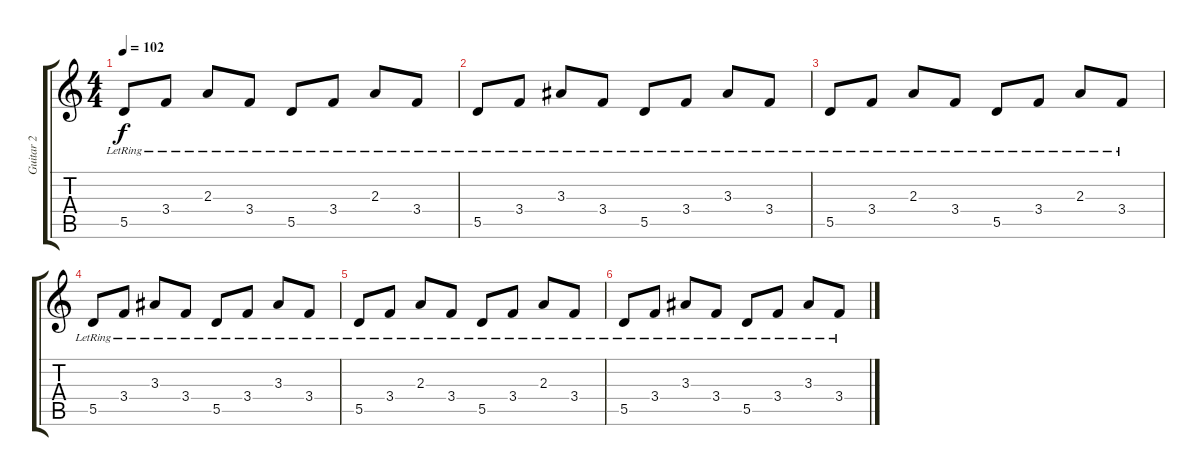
\track ("Guitar 2" "Guitar 2") {instrument electricguitarjazz}
\staff {score tabs}
\tuning (E4 B3 G3 D3 A2 E2) {hide}
\ts (4 4)
\tempo 102
\clef g2
\ks c
5.5{lr}.8{dy f} 3.4{lr}.8 2.3{lr}.8 3.4{lr}.8 5.5{lr}.8 3.4{lr}.8 2.3{lr}.8 3.4{lr}.8 |
5.5{lr}.8 3.4{lr}.8 3.3{lr}.8 3.4{lr}.8 5.5{lr}.8 3.4{lr}.8 3.3{lr}.8 3.4{lr}.8 |
5.5{lr}.8{volume 0} 3.4{lr}.8 2.3{lr}.8 3.4{lr}.8 5.5{lr}.8 3.4{lr}.8 2.3{lr}.8 3.4{lr}.8 |
5.5{lr}.8 3.4{lr}.8 3.3{lr}.8 3.4{lr}.8 5.5{lr}.8 3.4{lr}.8 3.3{lr}.8 3.4{lr}.8 |
5.5{lr}.8 3.4{lr}.8 2.3{lr}.8 3.4{lr}.8 5.5{lr}.8 3.4{lr}.8 2.3{lr}.8 3.4{lr}.8 |
5.5{lr}.8 3.4{lr}.8 3.3{lr}.8 3.4{lr}.8 5.5{lr}.8 3.4{lr}.8 3.3{lr}.8 3.4{lr}.8
